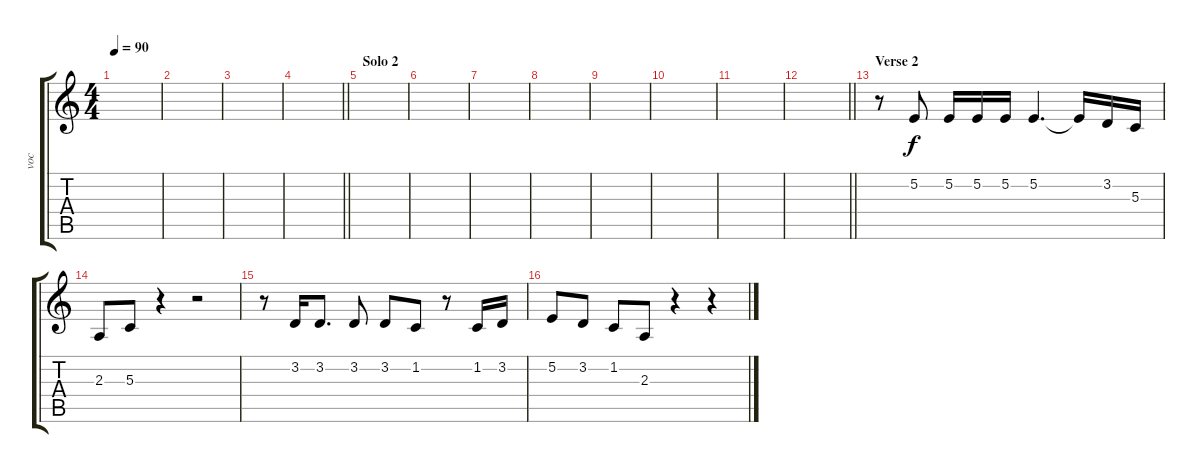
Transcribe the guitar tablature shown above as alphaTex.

\track ("voc" "voc") {instrument tenorsax}
\staff {score tabs}
\tuning (E4 B3 G3 D3 A2 E2) {hide}
\ts (4 4)
\tempo 90
\clef g2
\ks aminor
|
|
|
\barLineRight lightlight
|
\section ("" "Solo 2")
|
|
|
|
|
|
|
\barLineRight lightlight
|
\section ("" "Verse 2")
r.8 5.2.8 5.2.16 5.2.16 5.2.16 5.2.4{d} 5.2{t}.16 3.2.16 5.3.16 |
2.3.8 5.3.8 r.4 r.2 |
r.8 3.2.16 3.2.8{d} 3.2.8 3.2.8 1.2.8 r.8 1.2.16 3.2.16 |
5.2.8 3.2.8 1.2.8 2.3.8 r.4 r.4
